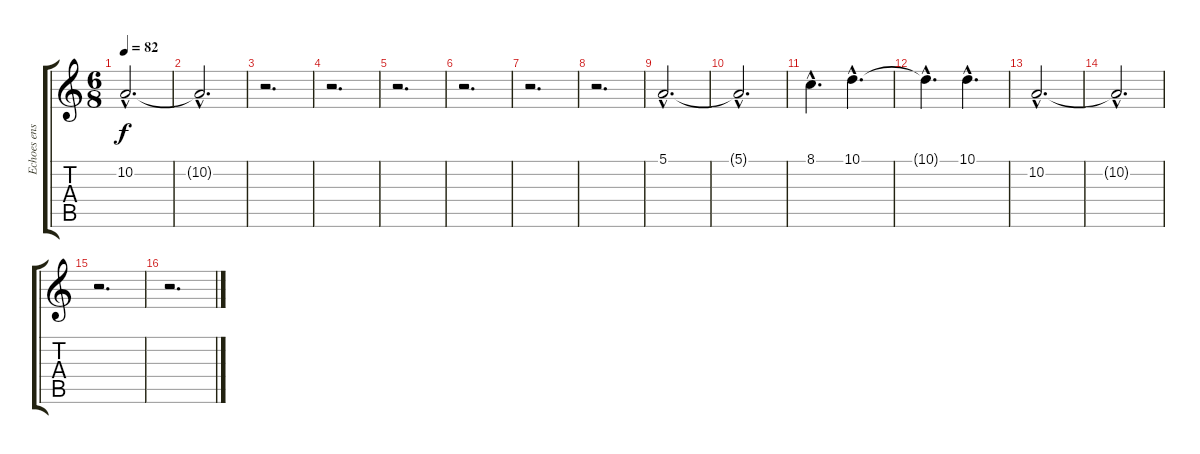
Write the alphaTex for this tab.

\track ("Echoes ensemble 1" "Echoes ens") {instrument stringensemble1}
\staff {score tabs}
\tuning (E4 B3 G3 D3 A2 E2) {hide}
\ts (6 8)
\tempo 82
\clef g2
\ks c
10.2{hac}.2{d dy f} |
10.2{hac t}.2{d} |
r.2{d} |
r.2{d} |
r.2{d} |
r.2{d} |
r.2{d} |
r.2{d} |
5.1{hac}.2{d volume 4} |
5.1{hac t}.2{d} |
8.1{hac}.4{d volume 12} 10.1{hac}.4{d} |
10.1{hac t}.4{d} 10.1{hac}.4{d} |
10.2{hac}.2{d} |
10.2{hac t}.2{d} |
r.2{d} |
r.2{d}
